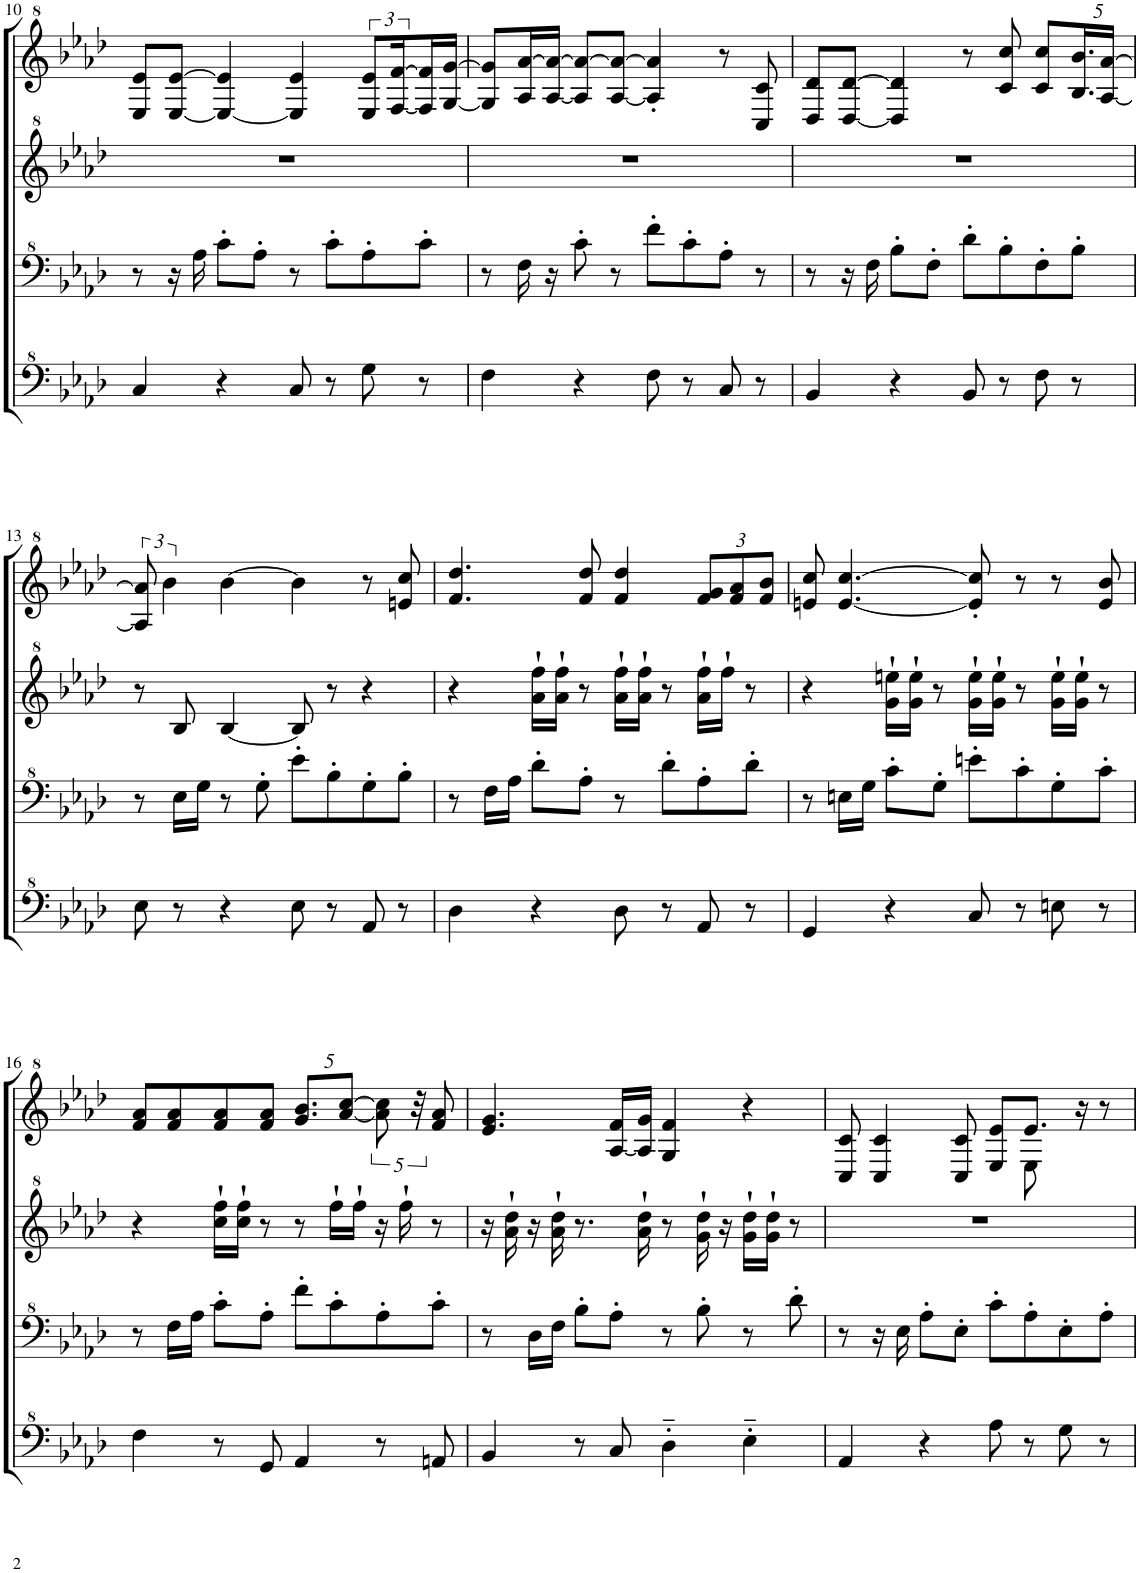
**kern	**kern	**kern	**kern
*part1	*part1	*part1	*part1
*staff4	*staff3	*staff2	*staff1
*I"Model III	*	*	*
!!LO:PB:g=z
*clefF^4	*clefF^4	*clefG^2	*clefG^2
*k[b-e-a-d-]	*k[b-e-a-d-]	*k[b-e-a-d-]	*k[b-e-a-d-]
*M4/4	*M4/4	*M4/4	*M4/4
=10	=10	=10	=10
4c/	8r	1r	8e-/ 8ee-/L
.	16r	.	[8e-/ [8ee-/J
.	16a-\	.	.
4r	8cc'\L	.	4e-/_ 4ee-/]
.	8a-'\J	.	.
8c/	8r	.	4e-/] 4ee-/
8r	8cc'\L	.	.
8g\	8a-'\	.	12e-/ 12ee-/L
.	.	.	[24f/ [24ff/L
8r	8cc'\J	.	16f/] 16ff/]
.	.	.	[16g/ [16gg/JJ
=11	=11	=11	=11
4f\	8r	1r	8g/] 8gg/]L
.	16f\	.	16a-/ [16aa-/L
.	16r	.	[16a-/ 16aa-/_JJ
4r	8cc'\	.	8a-/] 8aa-/_L
.	8r	.	[8a-/ 8aa-/_J
8f\	8ff'\L	.	4a-/]' 4aa-/]'
8r	8cc'\	.	.
8c/	8a-'\J	.	8r
8r	8r	.	8c/ 8cc/
=12	=12	=12	=12
4B-/	8r	1r	8d-/ 8dd-/L
.	16r	.	[8d-/ [8dd-/J
.	16f\	.	.
4r	8b-'\L	.	4d-/] 4dd-/]
.	8f'\J	.	.
8B-/	8dd-'\L	.	8r
8r	8b-'\	.	8cc/ 8ccc/
8f\	8f'\	.	8cc/ 8ccc/L
*	*	*	*Xbrackettup
8r	8b-'\J	.	20.b-/ 20.bb-/L
.	.	.	[20a-/ [20aa-/JJ
!!LO:LB:g=z
=13	=13	=13	=13
*	*	*	*brackettup
8e-\	8r	8r	12a-/] 12aa-/]
.	.	.	6bb-\
8r	16e-\LL	8b-/	.
.	16g\JJ	.	.
4r	8r	[4b-/	[4bb-\
.	8g'\	.	.
8e-\	8ee-'\L	8b-/]	4bb-\]
8r	8b-'\	8r	.
8A-/	8g'\	4r	8r
8r	8b-'\J	.	8een/ 8ccc/
=14	=14	=14	=14
4d-\	8r	4r	4.ff/ 4.ddd-/
.	16f\LL	.	.
.	16a-\JJ	.	.
4r	8dd-'\L	16aa-\` 16fff\`LL	.
.	.	16aa-\` 16fff\`JJ	.
.	8a-'\J	8r	8ff/ 8ddd-/
8d-\	8r	16aa-\` 16fff\`LL	4ff/ 4ddd-/
.	.	16aa-\` 16fff\`JJ	.
8r	8dd-'\L	8r	.
*	*	*	*Xbrackettup
8A-/	8a-'\	16aa-\` 16fff\`LL	12ff/ 12gg/L
.	.	16fff`\JJ	.
.	.	.	12ff/ 12aa-/
8r	8dd-'\J	8r	.
.	.	.	12ff/ 12bb-/J
=15	=15	=15	=15
4G/	8r	4r	8een/ 8ccc/
.	16en\LL	.	[4.ee/ [4.ccc/
.	16g\JJ	.	.
4r	8cc'\L	16gg\` 16eeen\`LL	.
.	.	16gg\` 16eee\`JJ	.
.	8g'\J	8r	.
8c/	8een'\L	16gg\` 16eee\`LL	8ee/]' 8ccc/]'
.	.	16gg\` 16eee\`JJ	.
8r	8cc'\	8r	8r
8en\	8g'\	16gg\` 16eee\`LL	8r
.	.	16gg\` 16eee\`JJ	.
8r	8cc'\J	8r	8ee/ 8bb-/
!!LO:LB:g=z
=16	=16	=16	=16
4f\	8r	4r	8ff/ 8aa-/L
.	16f\LL	.	8ff/ 8aa-/
.	16a-\JJ	.	.
8r	8cc'\L	16ccc\` 16fff\`LL	8ff/ 8aa-/
.	.	16ccc\` 16fff\`JJ	.
8G/	8a-'\J	8r	8ff/ 8aa-/J
4A-/	8ff'\L	8r	10.gg/ 10.bb-/L
.	8cc'\	16fff`\LL	.
.	.	.	[10aa-/ [10ccc/J
.	.	16fff`\JJ	.
*	*	*	*brackettup
8r	8a-'\	16r	10aa-\] 10ccc\]
.	.	16fff`\	.
.	.	.	40r
8An/	8cc'\J	8r	8ff/ 8aa-/
=17	=17	=17	=17
4B-/	8r	16r	4.ee-/ 4.gg/
.	.	16aa-\` 16ddd-\`	.
.	16d-\LL	16r	.
.	16f\JJ	16aa-\` 16ddd-\`	.
8r	8b-'\L	8.r	.
8c/	8a-'\J	.	[16a-/ 16ff/LL
.	.	16aa-\` 16ddd-\`	16a-/] 16gg/JJ
4d-'~\	8r	8r	4g/ 4ff/
.	8b-'\	16gg\` 16ddd-\`	.
.	.	16r	.
4e-'~\	8r	16gg\` 16ddd-\`LL	4r
.	.	16gg\` 16ddd-\`JJ	.
.	8dd-'\	8r	.
=18	=18	=18	=18
*	*	*	*^
4A-/	8r	1r	8c/ 8cc/	8ryy
*	*	*	*v	*v
.	16r	.	4c/ 4cc/
.	16e-\	.	.
4r	8a-'\L	.	.
.	8e-'\J	.	8c/ 8cc/
8a-\	8cc'\L	.	8e-/ 8ee-/L
*	*	*	*^
8r	8a-'\	.	8.ee-/J	8e-\
8g\	8e-'\	.	.	4ryy
.	.	.	16r	.
8r	8a-'\J	.	8r	.
*	*	*	*v	*v
=	=	=	=
*-	*-	*-	*-
